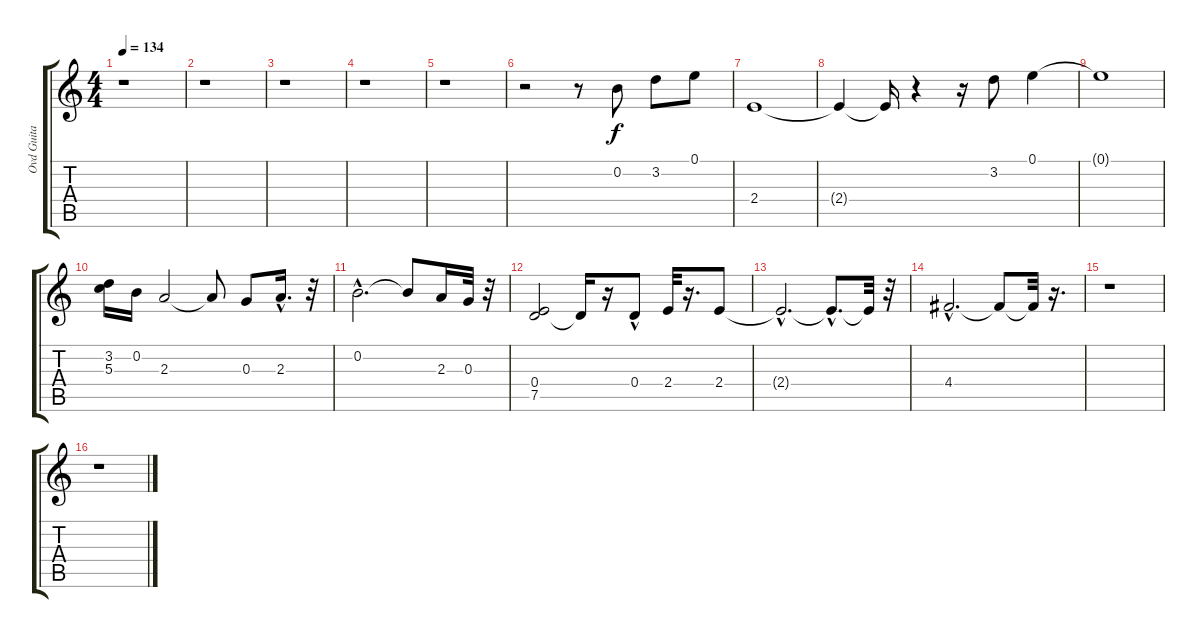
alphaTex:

\track ("Ovd Guita" "Ovd Guita") {instrument electricguitarclean}
\staff {score tabs}
\tuning (E4 B3 G3 D3 A2 E2) {hide}
\ts (4 4)
\tempo 134
\clef g2
\ks c
r.1{dy f} |
r.1 |
r.1 |
r.1 |
r.1 |
r.2 r.8 0.2.8 3.2.8 0.1.8 |
2.4.1 |
2.4{t}.4 2.4{t}.16 r.4 r.16 3.2.8 0.1.4 |
0.1{t}.1 |
(3.2 5.3).16 0.2.16 2.3.2 2.3{t}.8 0.3.8 2.3{hac}.16{d} r.32 |
0.2{hac}.2{d} 0.2{t}.8 2.3.16 0.3.32 r.32 |
(0.4 7.5).2 0.4{t}.16 r.16 0.4{hac}.8 2.4.32 r.16{d} 2.4.8 |
2.4{hac t}.2{d} 2.4{hac t}.8{d} 2.4{t}.32 r.32 |
4.4{hac}.2{d} 4.4{t}.8 4.4{t}.32 r.16{d} |
r.1 |
r.1
